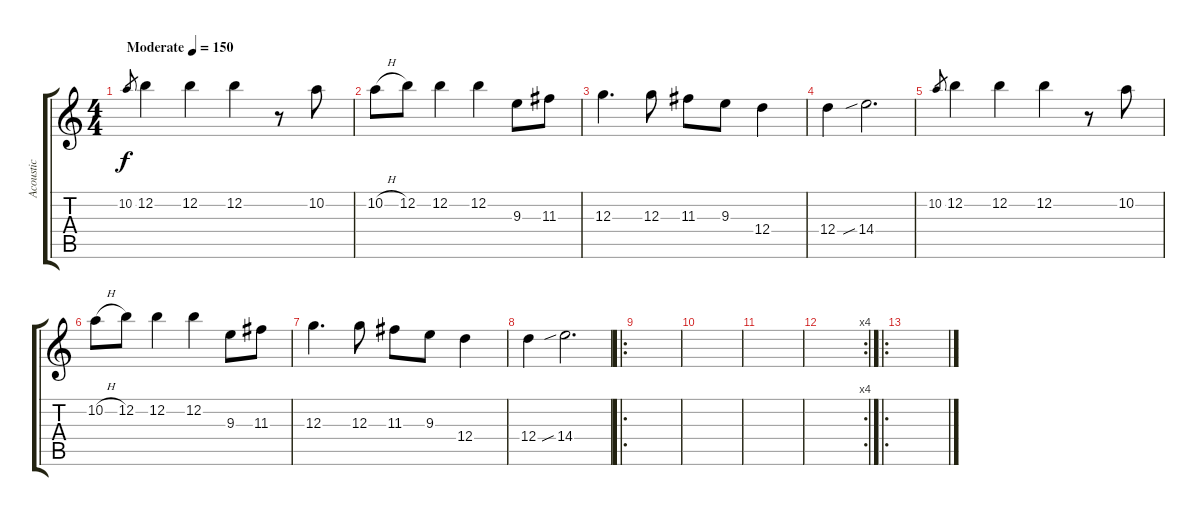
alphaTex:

\track ("Acoustic" "Acoustic") {instrument acousticguitarsteel}
\staff {score tabs}
\tuning (E4 B3 G3 D3 A2 E2) {hide}
\ts (4 4)
\tempo (150 "Moderate")
\clef g2
\ks c
10.2.8{gr dy f instrument acousticguitarsteel} 12.2.4 12.2.4 12.2.4 r.8 10.2.8 |
10.2{h}.8 12.2.8 12.2.4 12.2.4 9.3.8 11.3.8 |
12.3.4{d} 12.3.8 11.3.8 9.3.8 12.4.4 |
12.4.4 14.4{sib}.2{d} |
10.2.8{gr} 12.2.4 12.2.4 12.2.4 r.8 10.2.8 |
10.2{h}.8 12.2.8 12.2.4 12.2.4 9.3.8 11.3.8 |
12.3.4{d} 12.3.8 11.3.8 9.3.8 12.4.4 |
12.4.4 14.4{sib}.2{d} |
\ro
|
|
|
\rc 4
|
\ro
